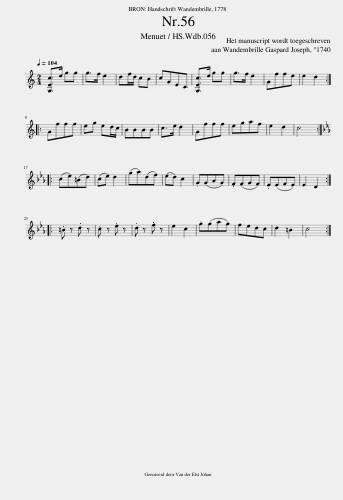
X:1
L:1/8
Q:1/4=104
M:2/4
I:linebreak $
K:C
V:1 treble
V:1
 [G,Ec]>e gg | g>f e2 | df/d/ cB | cGEC | [G,Ec]>e gg | %5
 g>f e2 | Gffe | e2 d2 ::$ Gfff | eg ed/c/ | %10
 BBBB | c>e d2 | Gfff | egaf | e2 d2 | %15
 c4 ::$[K:Eb] (ce)(=Bd) | (ce) d2 | (ga)(df) | (ed) c2 | %20
 .G(GAG) | .F(FGF) | .E(EFE) | E2 D2 ::$ .=B z .d z | %25
 .c z .e z | .d z .f z | e2 c2 | .g(gag) | fedc | %30
 d2 =B2 | c4 :| %32
